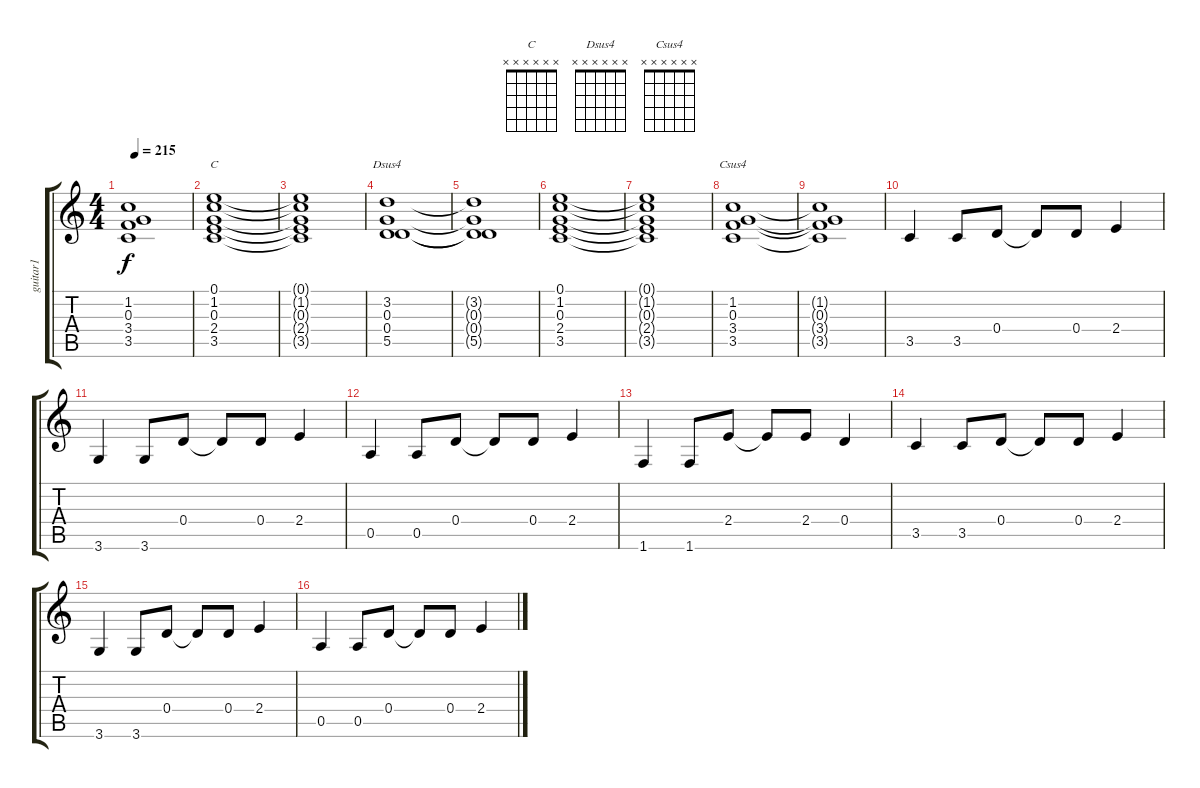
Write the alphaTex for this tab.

\track ("guitar1" "guitar1") {instrument distortionguitar}
\staff {score tabs}
\tuning (E4 B3 G3 D3 A2 E2) {hide}
\chord ("C" x x x x x x) {firstfret 0}
\chord ("Dsus4" x x x x x x) {firstfret 0}
\chord ("Csus4" x x x x x x) {firstfret 0}
\ts (4 4)
\tempo 215
\clef g2
\ks c
(1.2{t} 0.3{t} 3.4{t} 3.5{t}).1{dy f} |
(0.1 1.2 0.3 2.4 3.5).1{ch "C"} |
(0.1{t} 1.2{t} 0.3{t} 2.4{t} 3.5{t}).1 |
(3.2 0.3 0.4 5.5).1{ch "Dsus4"} |
(3.2{t} 0.3{t} 0.4{t} 5.5{t}).1 |
(0.1 1.2 0.3 2.4 3.5).1 |
(0.1{t} 1.2{t} 0.3{t} 2.4{t} 3.5{t}).1 |
(1.2 0.3 3.4 3.5).1{ch "Csus4"} |
(1.2{t} 0.3{t} 3.4{t} 3.5{t}).1 |
3.5.4 3.5.8 0.4.8 0.4{t}.8 0.4.8 2.4.4 |
3.6.4 3.6.8 0.4.8 0.4{t}.8 0.4.8 2.4.4 |
0.5.4 0.5.8 0.4.8 0.4{t}.8 0.4.8 2.4.4 |
1.6.4 1.6.8 2.4.8 2.4{t}.8 2.4.8 0.4.4 |
3.5.4 3.5.8 0.4.8 0.4{t}.8 0.4.8 2.4.4 |
3.6.4 3.6.8 0.4.8 0.4{t}.8 0.4.8 2.4.4 |
0.5.4 0.5.8 0.4.8 0.4{t}.8 0.4.8 2.4.4
